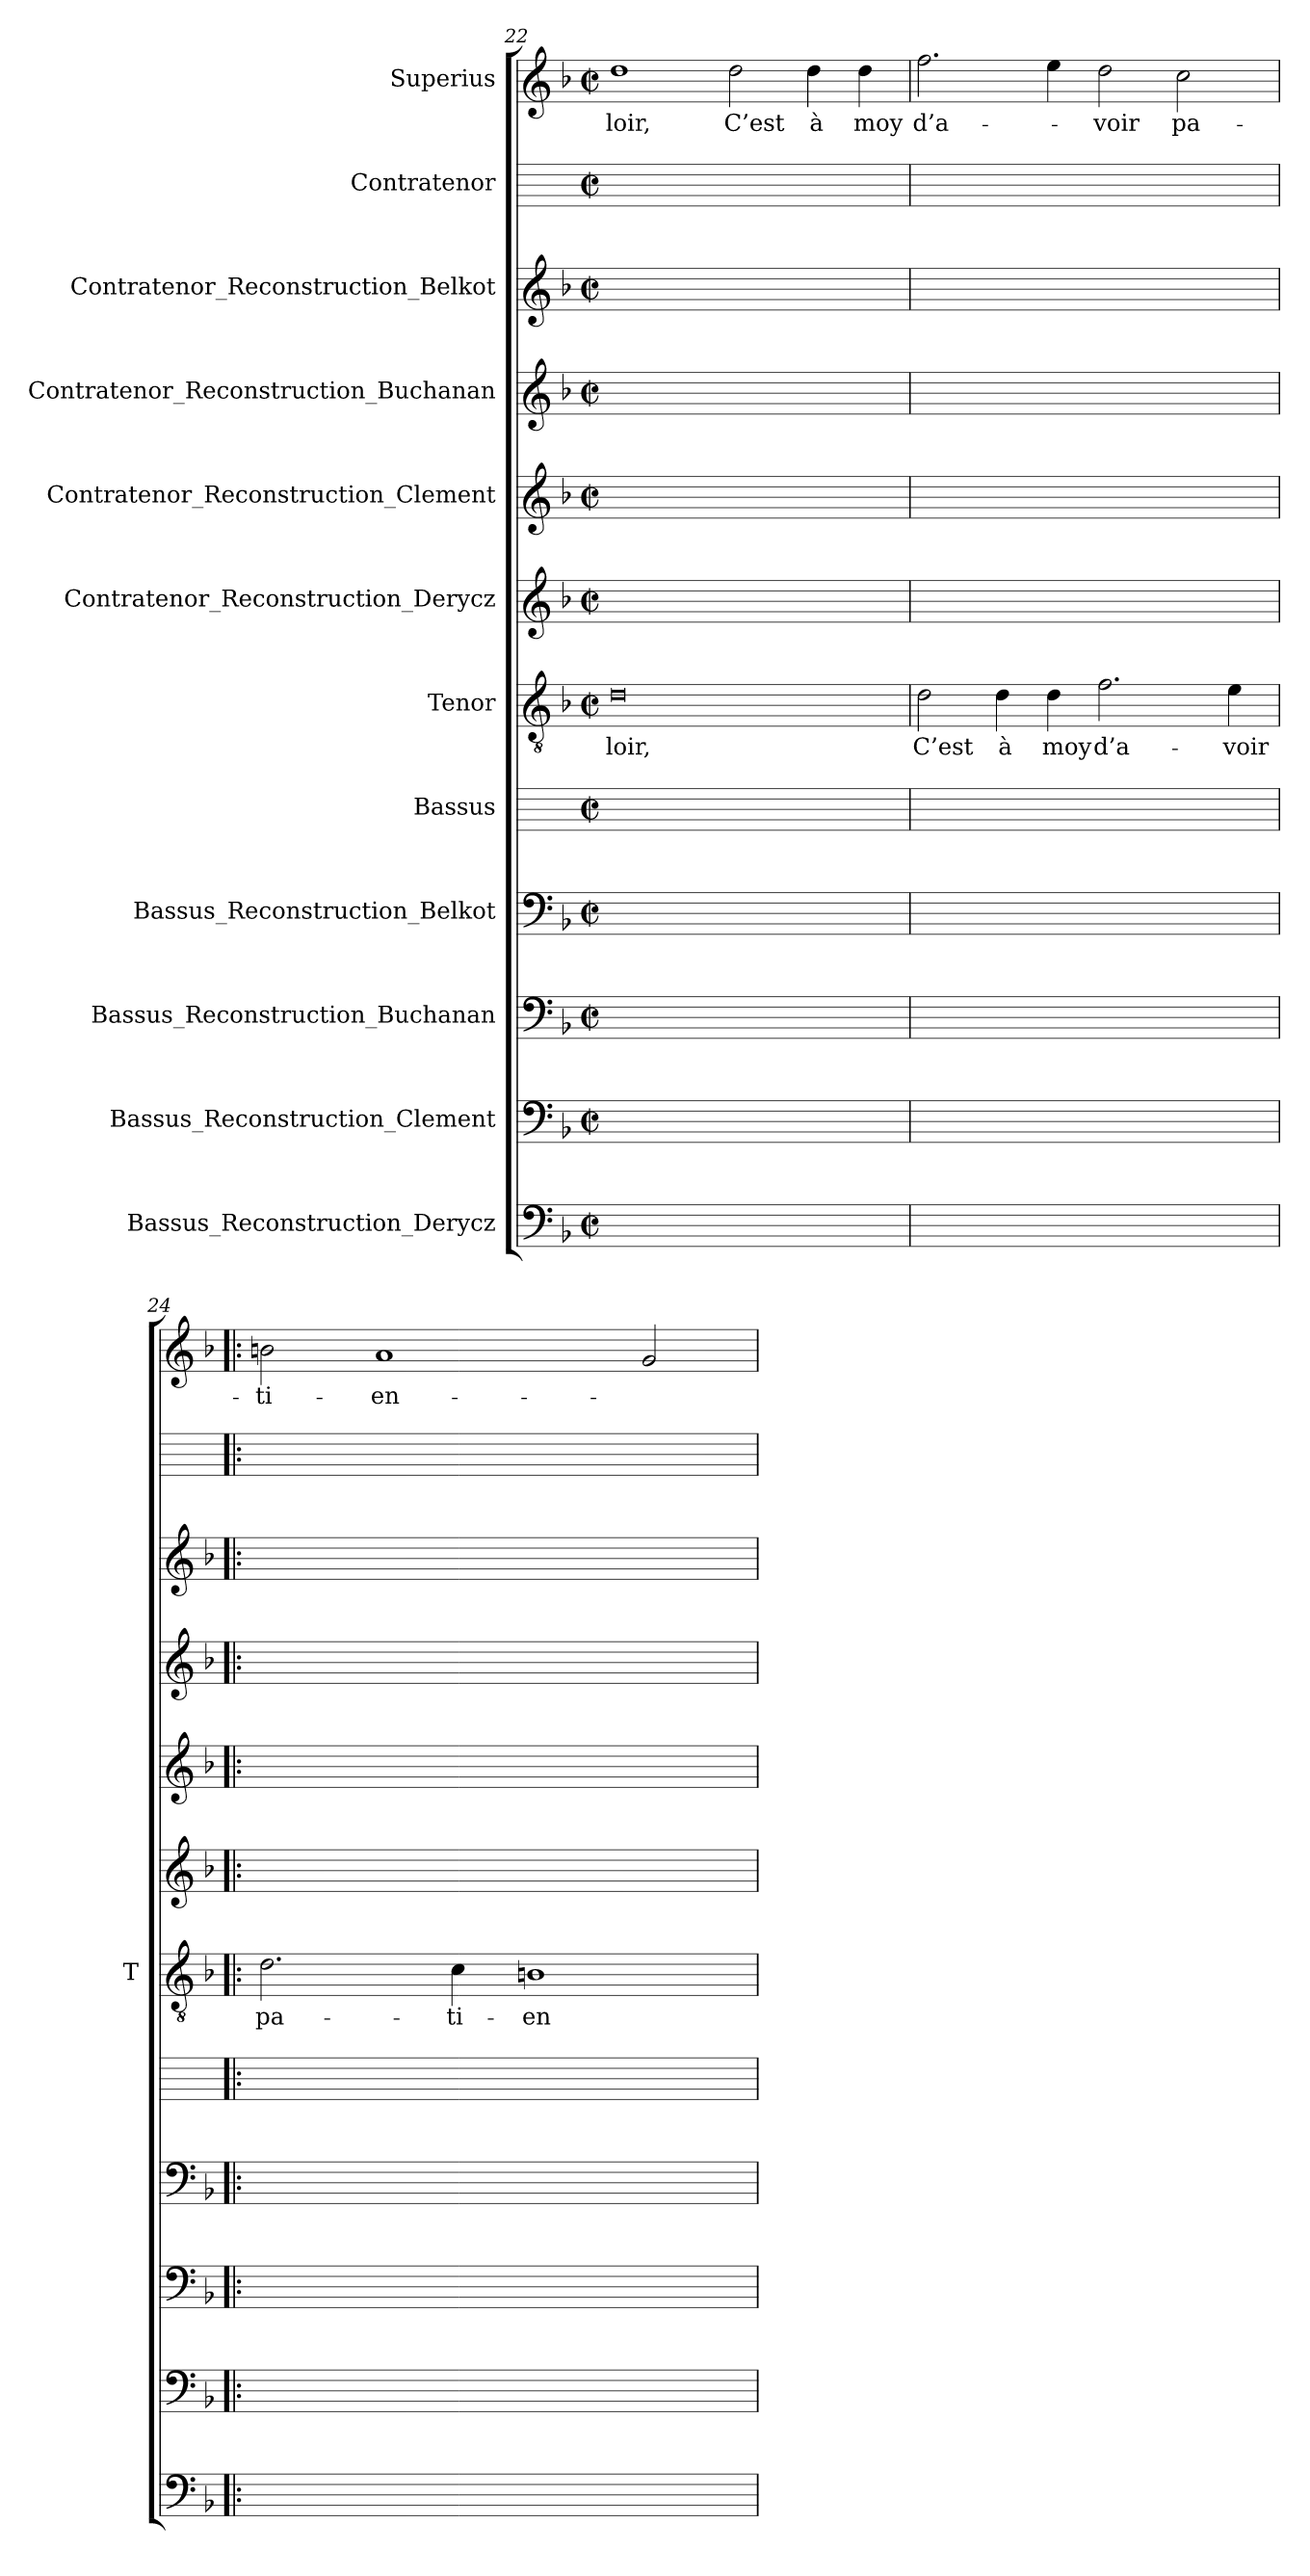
**kern	**kern	**kern	**kern	**kern	**kern	**text	**kern	**kern	**kern	**kern	**kern	**kern	**text
*part12	*part11	*part10	*part9	*part8	*part7	*part7	*part6	*part5	*part4	*part3	*part2	*part1	*part1
*staff12	*staff11	*staff10	*staff9	*staff8	*staff7	*staff7	*staff6	*staff5	*staff4	*staff3	*staff2	*staff1	*staff1
*I"Bassus_Reconstruction_Derycz	*I"Bassus_Reconstruction_Clement	*I"Bassus_Reconstruction_Buchanan	*I"Bassus_Reconstruction_Belkot	*I"Bassus	*I"Tenor	*	*I"Contratenor_Reconstruction_Derycz	*I"Contratenor_Reconstruction_Clement	*I"Contratenor_Reconstruction_Buchanan	*I"Contratenor_Reconstruction_Belkot	*I"Contratenor	*I"Superius	*
*	*	*	*	*	*I'T	*	*	*	*	*	*	*	*
*clefF4	*clefF4	*clefF4	*clefF4	*	*clefGv2	*	*clefG2	*clefG2	*clefG2	*clefG2	*	*clefG2	*
*k[b-]	*k[b-]	*k[b-]	*k[b-]	*	*k[b-]	*	*k[b-]	*k[b-]	*k[b-]	*k[b-]	*	*k[b-]	*
*F:	*F:	*F:	*F:	*	*F:	*	*F:	*F:	*F:	*F:	*	*F:	*
*M2/2	*M2/2	*M2/2	*M2/2	*M2/2	*M2/2	*	*M2/2	*M2/2	*M2/2	*M2/2	*M2/2	*M2/2	*
*met(c|)	*met(c|)	*met(c|)	*met(c|)	*met(c|)	*met(c|)	*	*met(c|)	*met(c|)	*met(c|)	*met(c|)	*met(c|)	*met(c|)	*
=22	=22	=22	=22	=22	=22	=22	=22	=22	=22	=22	=22	=22	=22
0ryy	0ryy	0ryy	0ryy	0ryy	0d	-loir,	0ryy	0ryy	0ryy	0ryy	0ryy	1dd	-loir,
.	.	.	.	.	.	.	.	.	.	.	.	2dd	-C’est
.	.	.	.	.	.	.	.	.	.	.	.	4dd	-à
.	.	.	.	.	.	.	.	.	.	.	.	4dd	-moy
=23	=23	=23	=23	=23	=23	=23	=23	=23	=23	=23	=23	=23	=23
0ryy	0ryy	0ryy	0ryy	0ryy	2d	-C’est	0ryy	0ryy	0ryy	0ryy	0ryy	2.ff	d’a-
.	.	.	.	.	4d	-à	.	.	.	.	.	.	.
.	.	.	.	.	4d	-moy	.	.	.	.	.	4ee	.
.	.	.	.	.	2.f	d’a-	.	.	.	.	.	2dd	-voir
.	.	.	.	.	.	.	.	.	.	.	.	2cc	pa-
.	.	.	.	.	4e	-voir	.	.	.	.	.	.	.
=24!|:	=24!|:	=24!|:	=24!|:	=24!|:	=24!|:	=24!|:	=24!|:	=24!|:	=24!|:	=24!|:	=24!|:	=24!|:	=24!|:
0ryy	0ryy	0ryy	0ryy	0ryy	2.d	pa-	0ryy	0ryy	0ryy	0ryy	0ryy	2b	ti-
.	.	.	.	.	.	.	.	.	.	.	.	1a	en-
.	.	.	.	.	4c	ti-	.	.	.	.	.	.	.
.	.	.	.	.	1B	en-	.	.	.	.	.	.	.
.	.	.	.	.	.	.	.	.	.	.	.	2g	.
=	=	=	=	=	=	=	=	=	=	=	=	=	=
*-	*-	*-	*-	*-	*-	*-	*-	*-	*-	*-	*-	*-	*-
